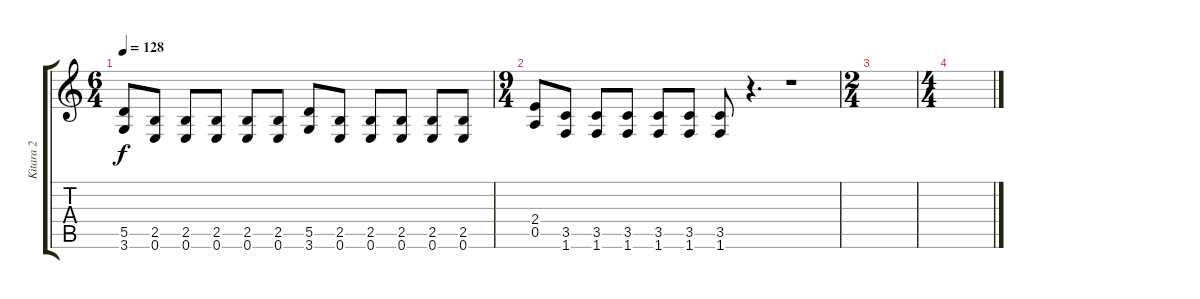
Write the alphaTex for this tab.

\track ("Kitara 2" "Kitara 2") {instrument distortionguitar}
\staff {score tabs}
\tuning (E4 B3 G3 D3 A2 E2) {hide}
\ts (6 4)
\tempo 128
\clef g2
\ks aminor
(5.5 3.6).8{dy f} (2.5 0.6).8 (2.5 0.6).8 (2.5 0.6).8 (2.5 0.6).8 (2.5 0.6).8 (5.5 3.6).8 (2.5 0.6).8 (2.5 0.6).8 (2.5 0.6).8 (2.5 0.6).8 (2.5 0.6).8 |
\ts (9 4)
(2.4 0.5).8 (3.5 1.6).8 (3.5 1.6).8 (3.5 1.6).8 (3.5 1.6).8 (3.5 1.6).8 (3.5 1.6).8 r.4{d} r.1 |
\ts (2 4)
|
\ts (4 4)
